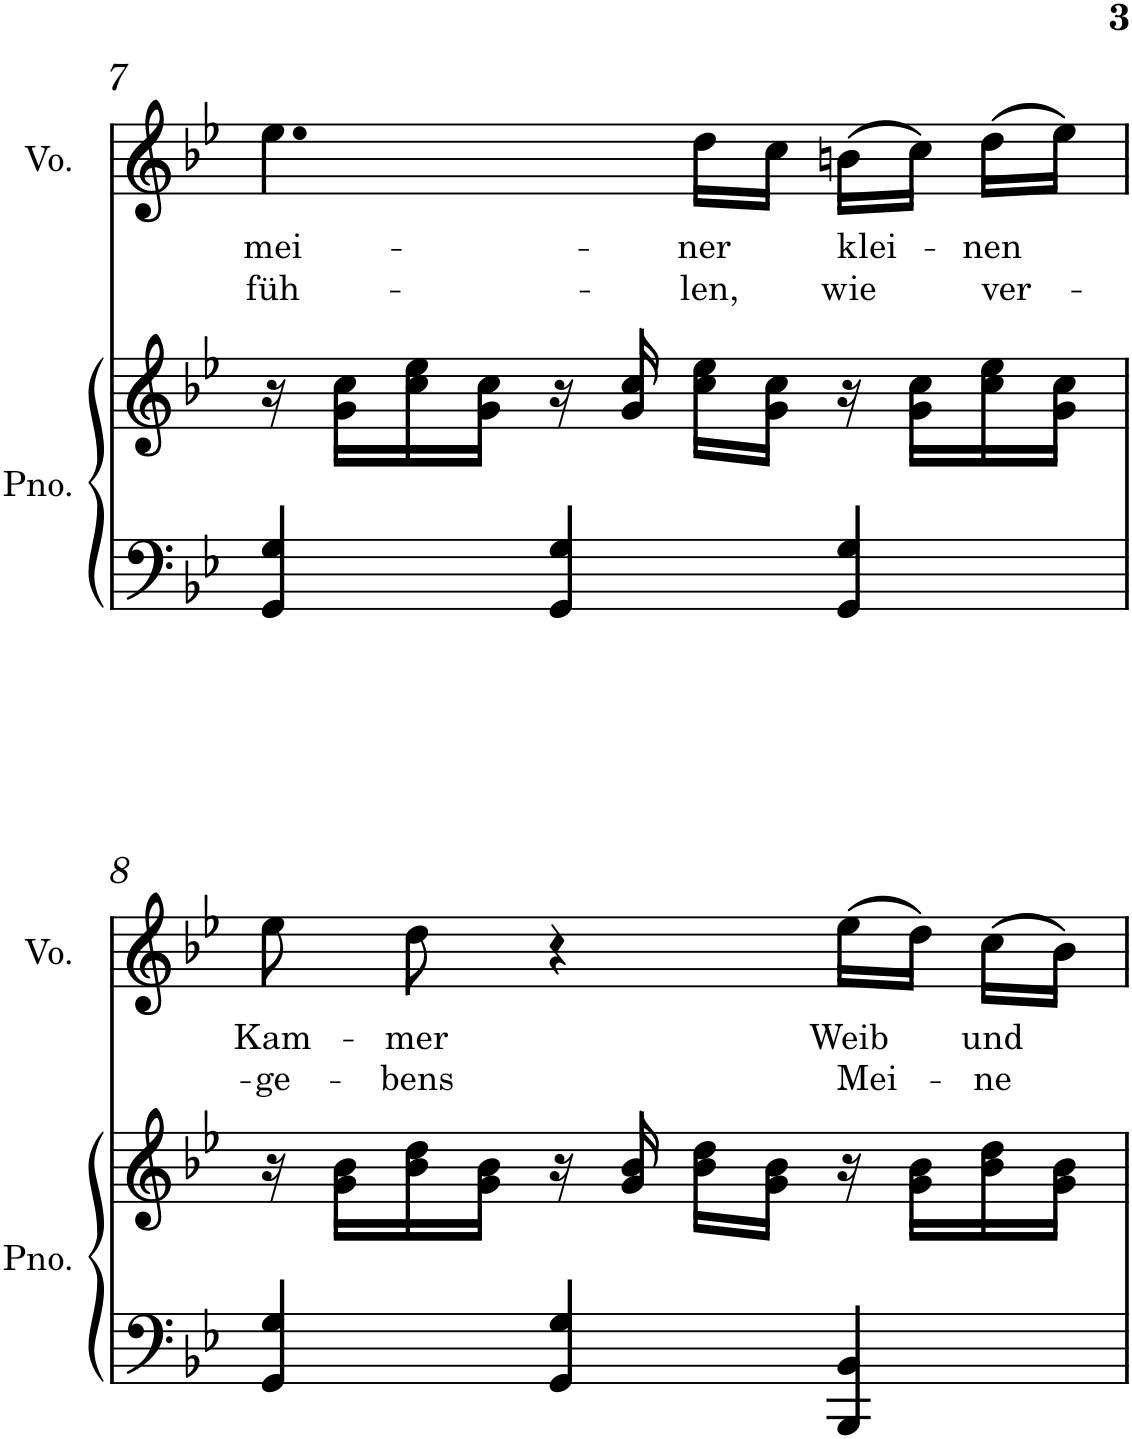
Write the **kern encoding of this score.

**kern	**kern	**kern	**text	**text
*part2	*part2	*part1	*part1	*part1
*staff3	*staff2	*staff1	*staff1	*staff1
*I"Piano	*	*I"Voice	*	*
*I'Pno.	*	*I'Vo.	*	*
!!LO:PB:g=z
*clefF4	*clefG2	*clefG2	*	*
*k[b-e-]	*k[b-e-]	*k[b-e-]	*	*
*M6/8	*M6/8	*M6/8	*	*
=7	=7	=7	=7	=7
!	!	!	!LO:LY:b	!LO:LY:b
4GG/ 4G/	16r	4.ee-\	mei-	füh-
.	16g\ 16cc\LL	.	.	.
.	16cc\ 16ee-\	.	.	.
.	16g\ 16cc\JJ	.	.	.
4GG/ 4G/	16r	.	.	.
.	16g/ 16cc/	.	.	.
!	!	!	!LO:LY:b	!LO:LY:b
.	16cc\ 16ee-\LL	16dd\LL	-ner	-len,
.	16g\ 16cc\JJ	16cc\JJ	.	.
!	!	!	!LO:LY:b	!LO:LY:b
4GG/ 4G/	16r	(16bn\LL	klei-	wie
.	16g\ 16cc\LL	16cc\JJ)	.	.
!	!	!	!LO:LY:b	!LO:LY:b
.	16cc\ 16ee-\	(16dd\LL	-nen	ver-
.	16g\ 16cc\JJ	16ee-\JJ)	.	.
!!LO:LB:g=z
=8	=8	=8	=8	=8
!	!	!	!LO:LY:b	!LO:LY:b
4GG/ 4G/	16r	8ee-\	Kam-	-ge-
.	16g\ 16b-\LL	.	.	.
!	!	!	!LO:LY:b	!LO:LY:b
.	16b-\ 16dd\	8dd\	-mer	-bens
.	16g\ 16b-\JJ	.	.	.
4GG/ 4G/	16r	4r	.	.
.	16g/ 16b-/	.	.	.
.	16b-\ 16dd\LL	.	.	.
.	16g\ 16b-\JJ	.	.	.
!	!	!	!LO:LY:b	!LO:LY:b
4BBB-/ 4BB-/	16r	(16ee-\LL	Weib	Mei-
.	16g\ 16b-\LL	16dd\JJ)	.	.
!	!	!	!LO:LY:b	!LO:LY:b
.	16b-\ 16dd\	(16cc\LL	und	-ne
.	16g\ 16b-\JJ	16b-\JJ)	.	.
=	=	=	=	=
*-	*-	*-	*-	*-
